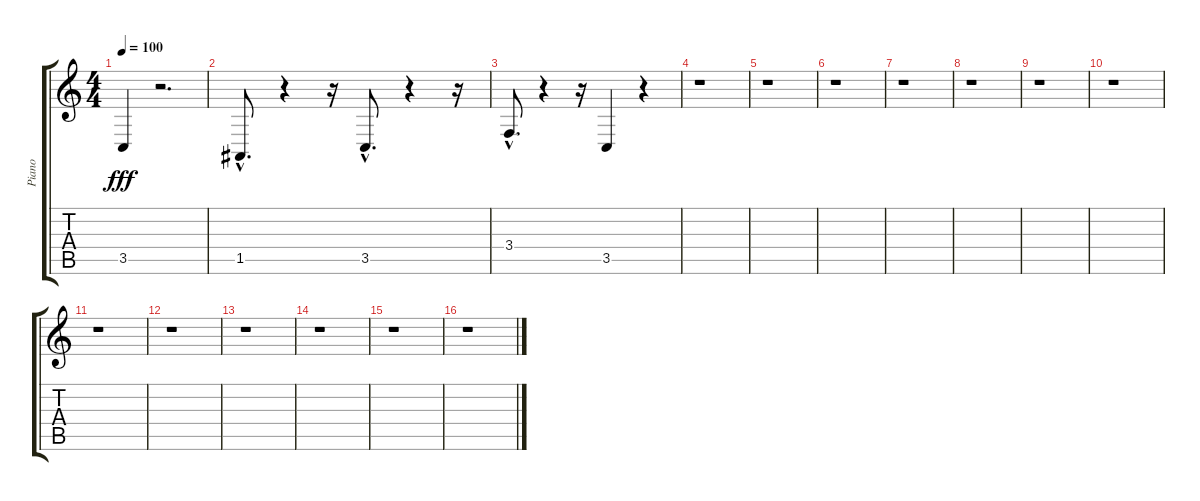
\track ("Piano" "Piano") {instrument brightacousticpiano}
\staff {score tabs}
\tuning (E4 B3 G3 D3 A2 E2) {hide}
\ts (4 4)
\tempo 100
\clef g2
\ks c
3.5.4{dy fff} r.2{d} |
1.5{hac}.8{d} r.4 r.16 3.5{hac}.8{d} r.4 r.16 |
3.4{hac}.8{d} r.4 r.16 3.5.4 r.4 |
r.1 |
r.1 |
r.1 |
r.1 |
r.1 |
r.1 |
r.1 |
r.1 |
r.1 |
r.1 |
r.1 |
r.1 |
r.1
